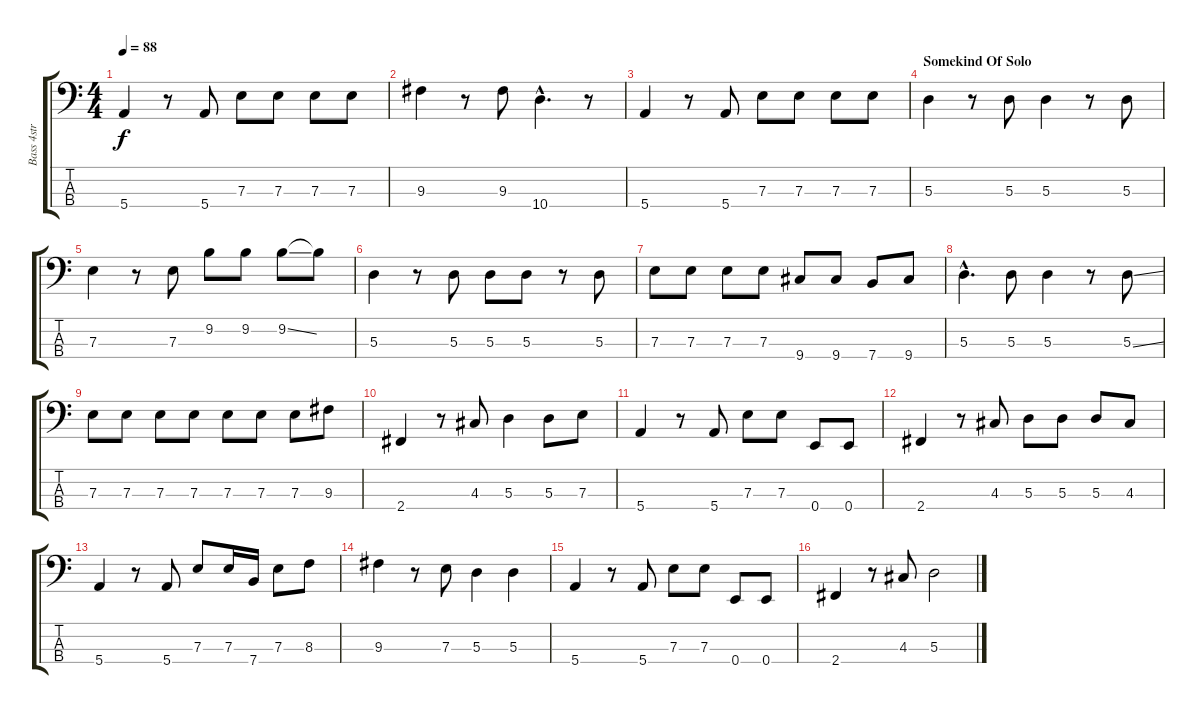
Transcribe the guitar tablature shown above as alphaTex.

\track ("Bass 4str" "Bass 4str") {instrument electricbassfinger}
\staff {score tabs}
\tuning (G2 D2 A1 E1) {hide}
\ts (4 4)
\tempo 88
\clef f4
\ks c
5.4.4{dy f} r.8 5.4.8 7.3.8 7.3.8 7.3.8 7.3.8 |
9.3.4 r.8 9.3.8 10.4{hac}.4{d} r.8 |
5.4.4 r.8 5.4.8 7.3.8 7.3.8 7.3.8 7.3.8 |
\section ("" "Somekind Of Solo")
5.3.4 r.8 5.3.8 5.3.4 r.8 5.3.8 |
7.3.4 r.8 7.3.8 9.2.8 9.2.8 9.2{ss}.8 9.2{t}.8 |
5.3.4 r.8 5.3.8 5.3.8 5.3.8 r.8 5.3.8 |
7.3.8 7.3.8 7.3.8 7.3.8 9.4.8 9.4.8 7.4.8 9.4.8 |
5.3{hac}.4{d} 5.3.8 5.3.4 r.8 5.3{ss}.8 |
7.3.8 7.3.8 7.3.8 7.3.8 7.3.8 7.3.8 7.3.8 9.3.8 |
2.4.4 r.8 4.3.8 5.3.4 5.3.8 7.3.8 |
5.4.4 r.8 5.4.8 7.3.8 7.3.8 0.4.8 0.4.8 |
2.4.4 r.8 4.3.8 5.3.8 5.3.8 5.3.8 4.3.8 |
5.4.4 r.8 5.4.8 7.3.8 7.3.16 7.4.16 7.3.8 8.3.8 |
9.3.4 r.8 7.3.8 5.3.4 5.3.4 |
5.4.4 r.8 5.4.8 7.3.8 7.3.8 0.4.8 0.4.8 |
2.4.4 r.8 4.3.8 5.3.2
